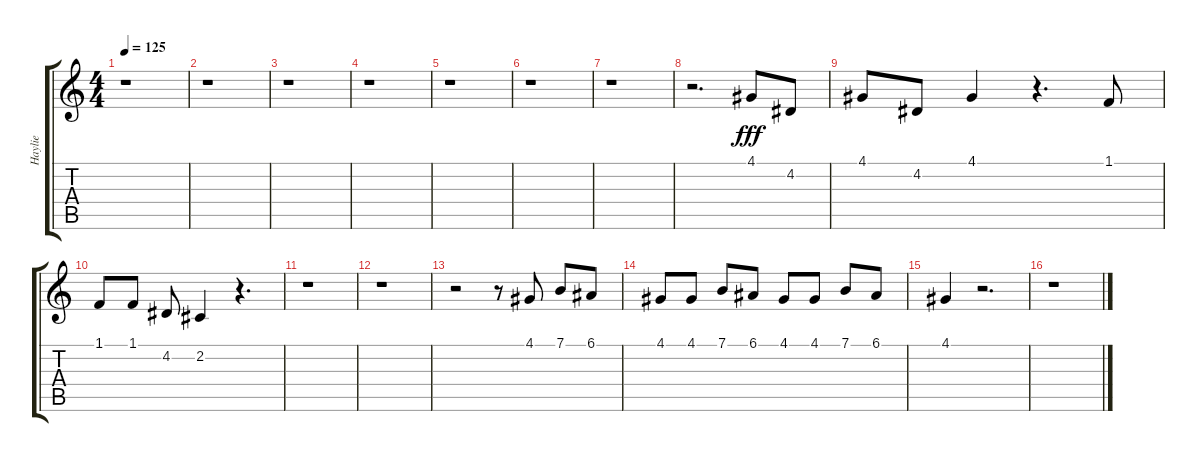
\track ("Haylie" "Haylie") {instrument lead1square}
\staff {score tabs}
\tuning (E4 B3 G3 D3 A2 E2) {hide}
\ts (4 4)
\tempo 125
\clef g2
\ks c
r.1{dy fff} |
r.1 |
r.1 |
r.1 |
r.1 |
r.1 |
r.1 |
r.2{d} 4.1.8 4.2.8 |
4.1.8 4.2.8 4.1.4 r.4{d} 1.1.8 |
1.1.8 1.1.8 4.2.8 2.2.4 r.4{d} |
r.1 |
r.1 |
r.2 r.8 4.1.8 7.1.8 6.1.8 |
4.1.8 4.1.8 7.1.8 6.1.8 4.1.8 4.1.8 7.1.8 6.1.8 |
4.1.4 r.2{d} |
r.1
